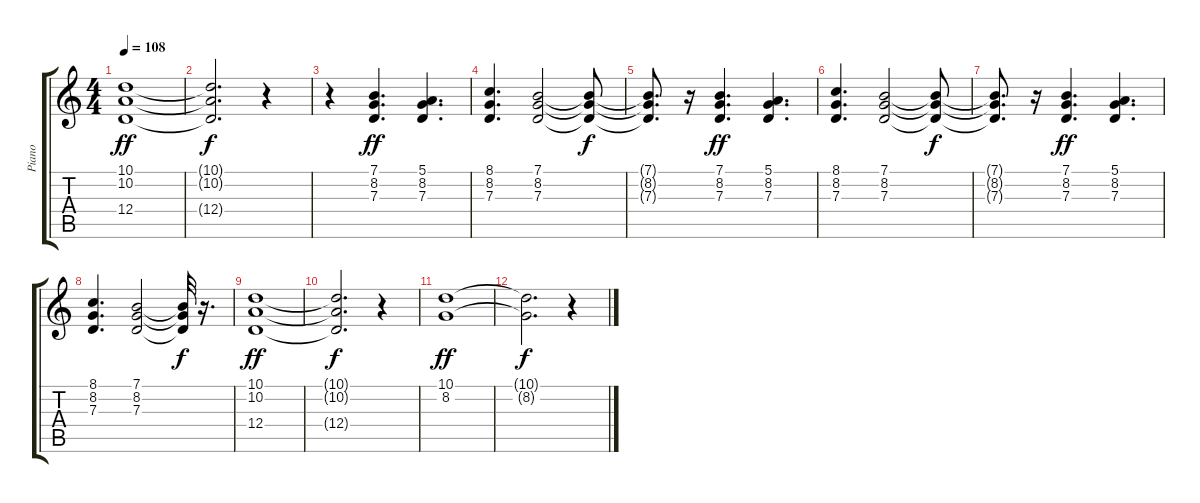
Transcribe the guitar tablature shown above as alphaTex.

\track ("Piano" "Piano") {instrument acousticgrandpiano}
\staff {score tabs}
\tuning (E4 B3 G3 D3 A2 E2) {hide}
\ts (4 4)
\tempo 108
\clef g2
\ks c
(10.1 10.2 12.4).1{dy ff} |
(10.1{t} 10.2{t} 12.4{t}).2{d dy f} r.4 |
r.4 (7.1 8.2 7.3).4{d dy ff} (5.1 8.2 7.3).4{d} |
(8.1 8.2 7.3).4{d} (7.1 8.2 7.3).2 (7.1{t} 8.2{t} 7.3{t}).8{dy f} |
(7.1{t} 8.2{t} 7.3{t}).8{d} r.16 (7.1 8.2 7.3).4{d dy ff} (5.1 8.2 7.3).4{d} |
(8.1 8.2 7.3).4{d} (7.1 8.2 7.3).2 (7.1{t} 8.2{t} 7.3{t}).8{dy f} |
(7.1{t} 8.2{t} 7.3{t}).8{d} r.16 (7.1 8.2 7.3).4{d dy ff} (5.1 8.2 7.3).4{d} |
(8.1 8.2 7.3).4{d} (7.1 8.2 7.3).2 (7.1{t} 8.2{t} 7.3{t}).32{dy f} r.16{d} |
(10.1 10.2 12.4).1{dy ff} |
(10.1{t} 10.2{t} 12.4{t}).2{d dy f} r.4 |
(10.1 8.2).1{dy ff} |
(10.1{t} 8.2{t}).2{d dy f} r.4
